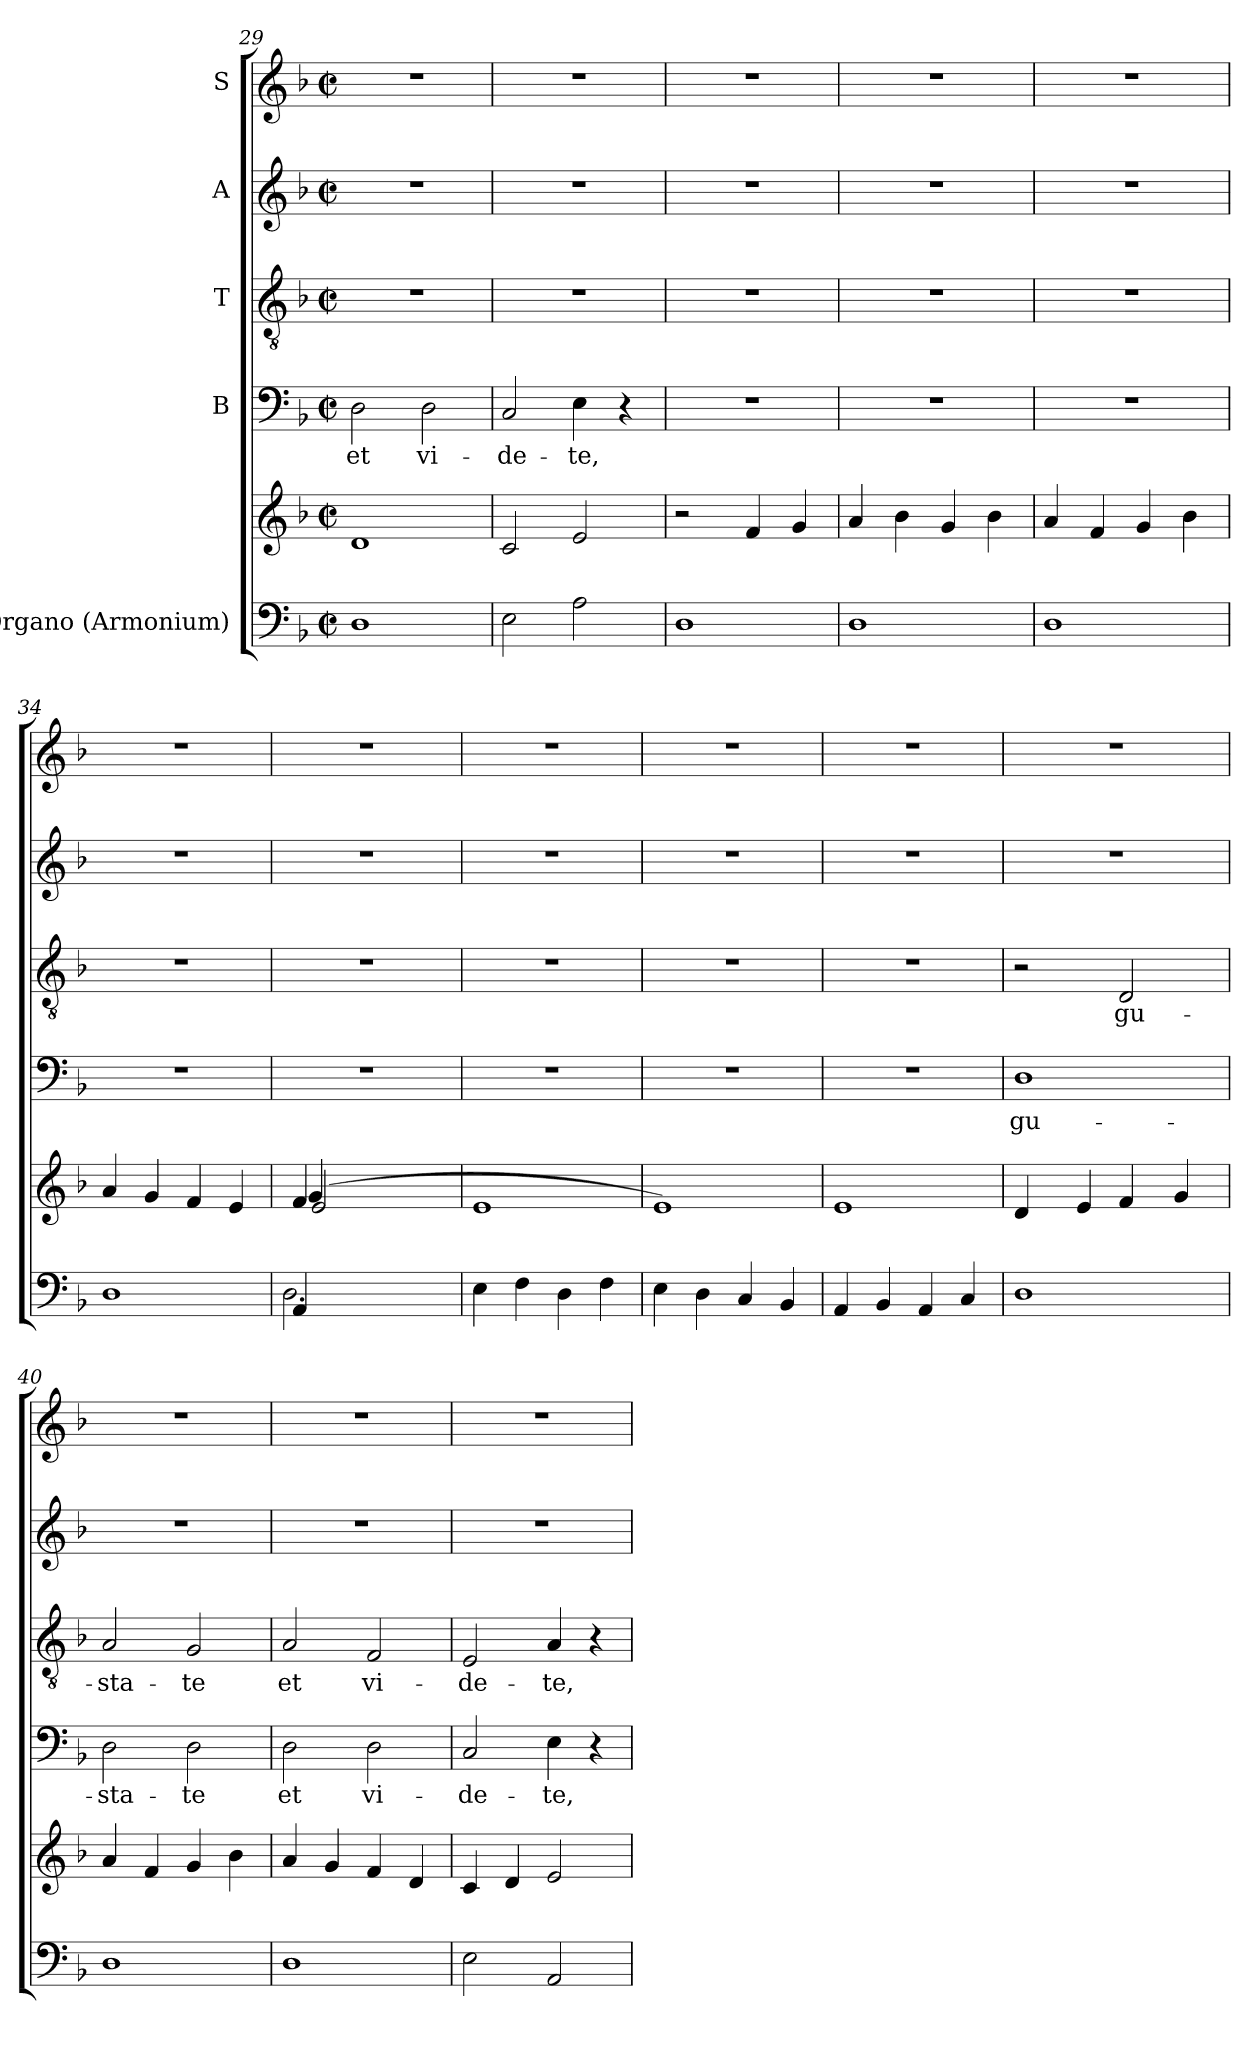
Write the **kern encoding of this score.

**kern	**kern	**kern	**text	**kern	**text	**kern	**kern
*part5	*part5	*part4	*part4	*part3	*part3	*part2	*part1
*staff6	*staff5	*staff4	*staff4	*staff3	*staff3	*staff2	*staff1
*I"Organo (Armonium)	*	*I"B	*	*I"T	*	*I"A	*I"S
*clefF4	*clefG2	*clefF4	*	*clefGv2	*	*clefG2	*clefG2
*k[b-]	*k[b-]	*k[b-]	*	*k[b-]	*	*k[b-]	*k[b-]
*F:	*F:	*F:	*	*F:	*	*F:	*F:
*M2/2	*M2/2	*M2/2	*	*M2/2	*	*M2/2	*M2/2
*met(c|)	*met(c|)	*met(c|)	*	*met(c|)	*	*met(c|)	*met(c|)
=29	=29	=29	=29	=29	=29	=29	=29
!	!	!	!LO:LY:b	!	!	!	!
1D	1d	2D\	et	1r	.	1r	1r
!	!	!	!LO:LY:b	!	!	!	!
.	.	2D\	vi-	.	.	.	.
=30	=30	=30	=30	=30	=30	=30	=30
!	!	!	!LO:LY:b	!	!	!	!
2E\	2c/	2C/	-de-	1r	.	1r	1r
!	!	!	!LO:LY:b	!	!	!	!
2A\	2e/	4E\	-te,	.	.	.	.
.	.	4r	.	.	.	.	.
!!LO:PB:g=z
=31	=31	=31	=31	=31	=31	=31	=31
1D	2r	1r	.	1r	.	1r	1r
.	4f/	.	.	.	.	.	.
.	4g/	.	.	.	.	.	.
=32	=32	=32	=32	=32	=32	=32	=32
1D	4a/	1r	.	1r	.	1r	1r
.	4b-\	.	.	.	.	.	.
.	4g/	.	.	.	.	.	.
.	4b-\	.	.	.	.	.	.
=33	=33	=33	=33	=33	=33	=33	=33
1D	4a/	1r	.	1r	.	1r	1r
.	4f/	.	.	.	.	.	.
.	4g/	.	.	.	.	.	.
.	4b-\	.	.	.	.	.	.
=34	=34	=34	=34	=34	=34	=34	=34
1D	4a/	1r	.	1r	.	1r	1r
.	4g/	.	.	.	.	.	.
.	4f/	.	.	.	.	.	.
.	4e/	.	.	.	.	.	.
=35	=35	=35	=35	=35	=35	=35	=35
*^	*^	*	*	*	*	*	*
*	*	*	*^	*	*	*	*	*	*
!	!	!	!	!	!LO:N:vis=1	!	!LO:N:vis=1	!	!LO:N:vis=1	!LO:N:vis=1
4AA/	2.D\	4f/	4g/	(<2e/	1r	.	1r	.	1r	1r
4ryy	.	2ryy	2ryy	.	.	.	.	.	.	.
2ryy	.	.	.	2ryy	.	.	.	.	.	.
.	4ryy	4ryy	4ryy	.	.	.	.	.	.	.
*v	*v	*	*	*	*	*	*	*	*	*
*	*v	*v	*v	*	*	*	*	*	*
=36	=36	=36	=36	=36	=36	=36	=36
4E\	1e	1r	.	1r	.	1r	1r
4F\	.	.	.	.	.	.	.
4D\	.	.	.	.	.	.	.
4F\	.	.	.	.	.	.	.
=37	=37	=37	=37	=37	=37	=37	=37
4E\	1e)	1r	.	1r	.	1r	1r
4D\	.	.	.	.	.	.	.
4C/	.	.	.	.	.	.	.
4BB-/	.	.	.	.	.	.	.
=38	=38	=38	=38	=38	=38	=38	=38
4AA/	1e	1r	.	1r	.	1r	1r
4BB-/	.	.	.	.	.	.	.
4AA/	.	.	.	.	.	.	.
4C/	.	.	.	.	.	.	.
=39	=39	=39	=39	=39	=39	=39	=39
!	!	!	!LO:LY:b	!	!	!	!
*	*	*^	*	*	*	*	*
1D	4d/	1D	8ryy	gu-	2r	.	1r	1r
.	.	.	32ryy	.	.	.	.	.
.	.	.	2ryy	.	.	.	.	.
.	4e/	.	.	.	.	.	.	.
!	!	!	!	!	!	!LO:LY:b	!	!
.	4f/	.	.	.	2D/	gu-	.	.
.	.	.	4ryy	.	.	.	.	.
.	4g/	.	.	.	.	.	.	.
.	.	.	16.ryy	.	.	.	.	.
=40	=40	=40	=40	=40	=40	=40	=40	=40
!	!	!	!	!LO:LY:b	!	!LO:LY:b	!	!
*	*	*v	*v	*	*	*	*	*
1D	4a/	2D\	-sta-	2A/	-sta-	1r	1r
.	4f/	.	.	.	.	.	.
!	!	!	!LO:LY:b	!	!LO:LY:b	!	!
.	4g/	2D\	-te	2G/	-te	.	.
.	4b-\	.	.	.	.	.	.
=41	=41	=41	=41	=41	=41	=41	=41
!	!	!	!LO:LY:b	!	!LO:LY:b	!	!
1D	4a/	2D\	et	2A/	et	1r	1r
.	4g/	.	.	.	.	.	.
!	!	!	!LO:LY:b	!	!LO:LY:b	!	!
.	4f/	2D\	vi-	2F/	vi-	.	.
.	4d/	.	.	.	.	.	.
=42	=42	=42	=42	=42	=42	=42	=42
!	!	!	!LO:LY:b	!	!LO:LY:b	!	!
2E\	4c/	2C/	-de-	2E/	-de-	1r	1r
.	4d/	.	.	.	.	.	.
!	!	!	!LO:LY:b	!	!LO:LY:b	!	!
2AA/	2e/	4E\	-te,	4A/	-te,	.	.
.	.	4r	.	4r	.	.	.
=	=	=	=	=	=	=	=
*-	*-	*-	*-	*-	*-	*-	*-
